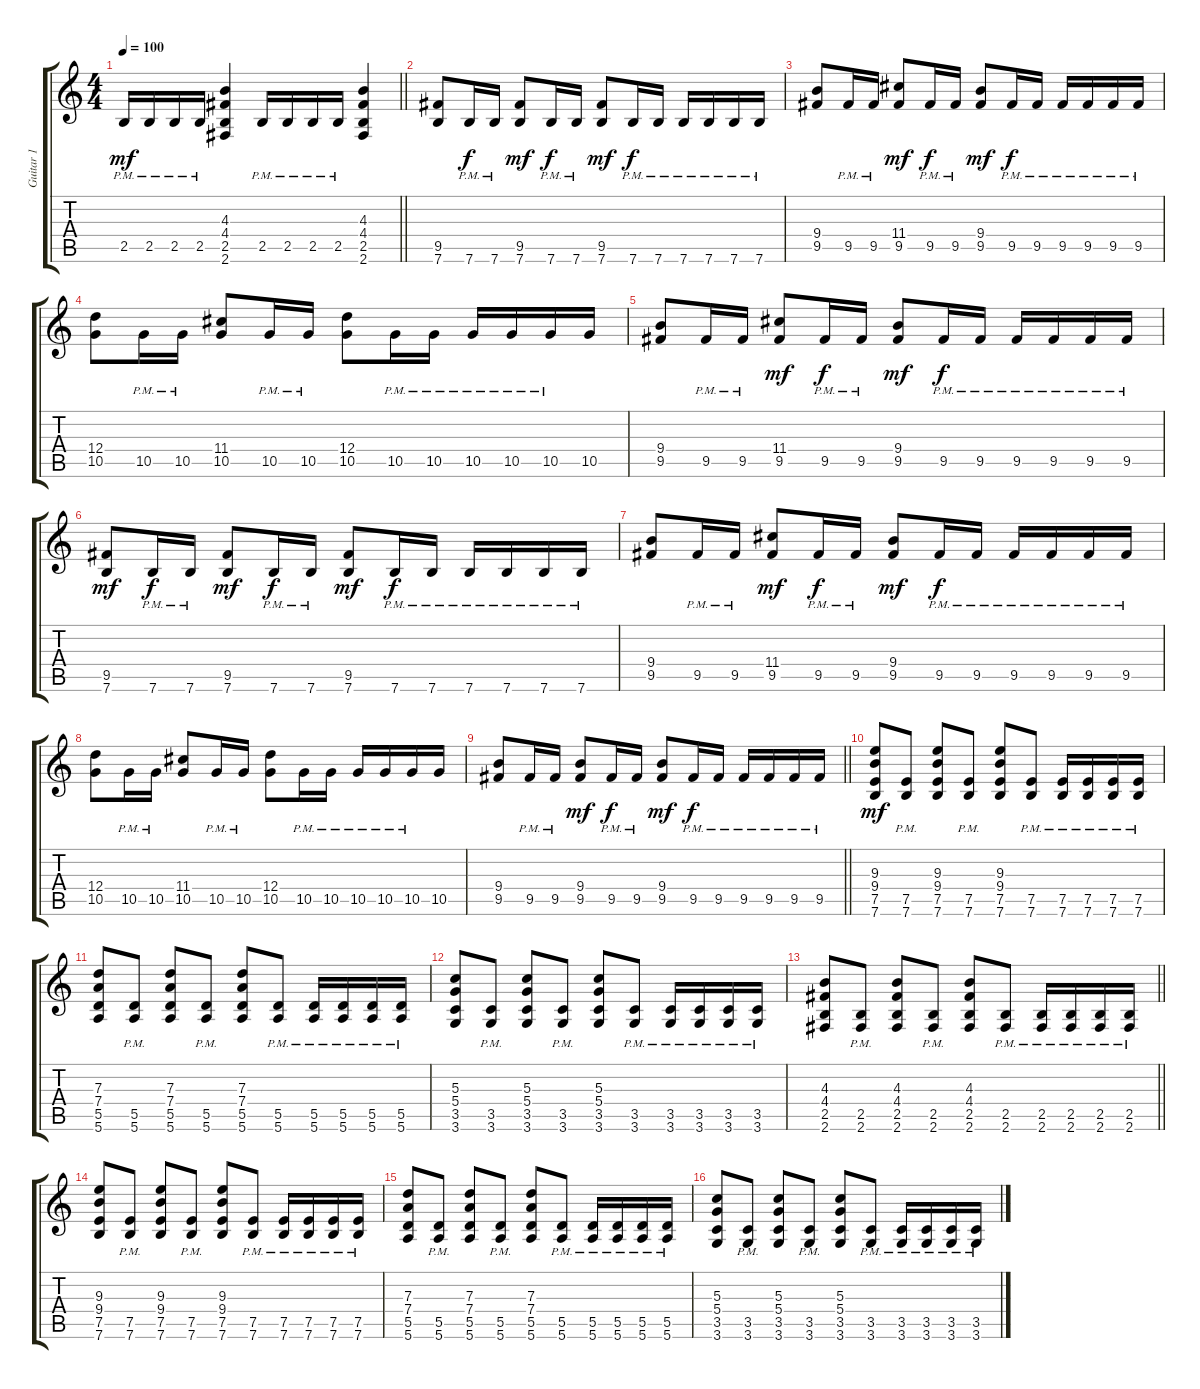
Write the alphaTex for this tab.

\track ("Guitar 1" "Guitar 1") {instrument distortionguitar}
\staff {score tabs}
\tuning (E4 B3 G3 D3 A2 E2) {hide}
\ts (4 4)
\tempo 100
\clef g2
\barLineRight lightlight
\ks c
2.5{pm}.16{dy mf} 2.5{pm}.16 2.5{pm}.16 2.5{pm}.16 (4.3 4.4 2.5 2.6).4 2.5{pm}.16 2.5{pm}.16 2.5{pm}.16 2.5{pm}.16 (4.3 4.4 2.5 2.6).4 |
(9.5 7.6).8 7.6{pm}.16{dy f} 7.6{pm}.16 (9.5 7.6).8{dy mf} 7.6{pm}.16{dy f} 7.6{pm}.16 (9.5 7.6).8{dy mf} 7.6{pm}.16{dy f} 7.6{pm}.16 7.6{pm}.16 7.6{pm}.16 7.6{pm}.16 7.6{pm}.16 |
(9.4 9.5).8 9.5{pm}.16 9.5{pm}.16 (11.4 9.5).8{dy mf} 9.5{pm}.16{dy f} 9.5{pm}.16 (9.4 9.5).8{dy mf} 9.5{pm}.16{dy f} 9.5{pm}.16 9.5{pm}.16 9.5{pm}.16 9.5{pm}.16 9.5{pm}.16 |
(12.4 10.5).8 10.5{pm}.16 10.5{pm}.16 (11.4 10.5).8 10.5{pm}.16 10.5{pm}.16 (12.4 10.5).8 10.5{pm}.16 10.5{pm}.16 10.5{pm}.16 10.5{pm}.16 10.5{pm}.16 10.5.16 |
(9.4 9.5).8 9.5{pm}.16 9.5{pm}.16 (11.4 9.5).8{dy mf} 9.5{pm}.16{dy f} 9.5{pm}.16 (9.4 9.5).8{dy mf} 9.5{pm}.16{dy f} 9.5{pm}.16 9.5{pm}.16 9.5{pm}.16 9.5{pm}.16 9.5{pm}.16 |
(9.5 7.6).8{dy mf} 7.6{pm}.16{dy f} 7.6{pm}.16 (9.5 7.6).8{dy mf} 7.6{pm}.16{dy f} 7.6{pm}.16 (9.5 7.6).8{dy mf} 7.6{pm}.16{dy f} 7.6{pm}.16 7.6{pm}.16 7.6{pm}.16 7.6{pm}.16 7.6{pm}.16 |
(9.4 9.5).8 9.5{pm}.16 9.5{pm}.16 (11.4 9.5).8{dy mf} 9.5{pm}.16{dy f} 9.5{pm}.16 (9.4 9.5).8{dy mf} 9.5{pm}.16{dy f} 9.5{pm}.16 9.5{pm}.16 9.5{pm}.16 9.5{pm}.16 9.5{pm}.16 |
(12.4 10.5).8 10.5{pm}.16 10.5{pm}.16 (11.4 10.5).8 10.5{pm}.16 10.5{pm}.16 (12.4 10.5).8 10.5{pm}.16 10.5{pm}.16 10.5{pm}.16 10.5{pm}.16 10.5{pm}.16 10.5.16 |
\barLineRight lightlight
(9.4 9.5).8 9.5{pm}.16 9.5{pm}.16 (9.4 9.5).8{dy mf} 9.5{pm}.16{dy f} 9.5{pm}.16 (9.4 9.5).8{dy mf} 9.5{pm}.16{dy f} 9.5{pm}.16 9.5{pm}.16 9.5{pm}.16 9.5{pm}.16 9.5{pm}.16 |
(9.3 9.4 7.5 7.6).8{dy mf} (7.5{pm} 7.6{pm}).8 (9.3 9.4 7.5 7.6).8 (7.5{pm} 7.6{pm}).8 (9.3 9.4 7.5 7.6).8 (7.5{pm} 7.6{pm}).8 (7.5{pm} 7.6{pm}).16 (7.5{pm} 7.6{pm}).16 (7.5{pm} 7.6{pm}).16 (7.5{pm} 7.6{pm}).16 |
(7.3 7.4 5.5 5.6).8 (5.5{pm} 5.6{pm}).8 (7.3 7.4 5.5 5.6).8 (5.5{pm} 5.6{pm}).8 (7.3 7.4 5.5 5.6).8 (5.5{pm} 5.6{pm}).8 (5.5{pm} 5.6{pm}).16 (5.5{pm} 5.6{pm}).16 (5.5{pm} 5.6{pm}).16 (5.5{pm} 5.6{pm}).16 |
(5.3 5.4 3.5 3.6).8 (3.5{pm} 3.6{pm}).8 (5.3 5.4 3.5 3.6).8 (3.5{pm} 3.6{pm}).8 (5.3 5.4 3.5 3.6).8 (3.5{pm} 3.6{pm}).8 (3.5{pm} 3.6{pm}).16 (3.5{pm} 3.6{pm}).16 (3.5{pm} 3.6{pm}).16 (3.5{pm} 3.6{pm}).16 |
\barLineRight lightlight
(4.3 4.4 2.5 2.6).8 (2.5{pm} 2.6{pm}).8 (4.3 4.4 2.5 2.6).8 (2.5{pm} 2.6{pm}).8 (4.3 4.4 2.5 2.6).8 (2.5{pm} 2.6{pm}).8 (2.5{pm} 2.6{pm}).16 (2.5{pm} 2.6{pm}).16 (2.5{pm} 2.6{pm}).16 (2.5{pm} 2.6{pm}).16 |
(9.3 9.4 7.5 7.6).8 (7.5{pm} 7.6{pm}).8 (9.3 9.4 7.5 7.6).8 (7.5{pm} 7.6{pm}).8 (9.3 9.4 7.5 7.6).8 (7.5{pm} 7.6{pm}).8 (7.5{pm} 7.6{pm}).16 (7.5{pm} 7.6{pm}).16 (7.5{pm} 7.6{pm}).16 (7.5{pm} 7.6{pm}).16 |
(7.3 7.4 5.5 5.6).8 (5.5{pm} 5.6{pm}).8 (7.3 7.4 5.5 5.6).8 (5.5{pm} 5.6{pm}).8 (7.3 7.4 5.5 5.6).8 (5.5{pm} 5.6{pm}).8 (5.5{pm} 5.6{pm}).16 (5.5{pm} 5.6{pm}).16 (5.5{pm} 5.6{pm}).16 (5.5{pm} 5.6{pm}).16 |
(5.3 5.4 3.5 3.6).8 (3.5{pm} 3.6{pm}).8 (5.3 5.4 3.5 3.6).8 (3.5{pm} 3.6{pm}).8 (5.3 5.4 3.5 3.6).8 (3.5{pm} 3.6{pm}).8 (3.5{pm} 3.6{pm}).16 (3.5{pm} 3.6{pm}).16 (3.5{pm} 3.6{pm}).16 (3.5{pm} 3.6{pm}).16
